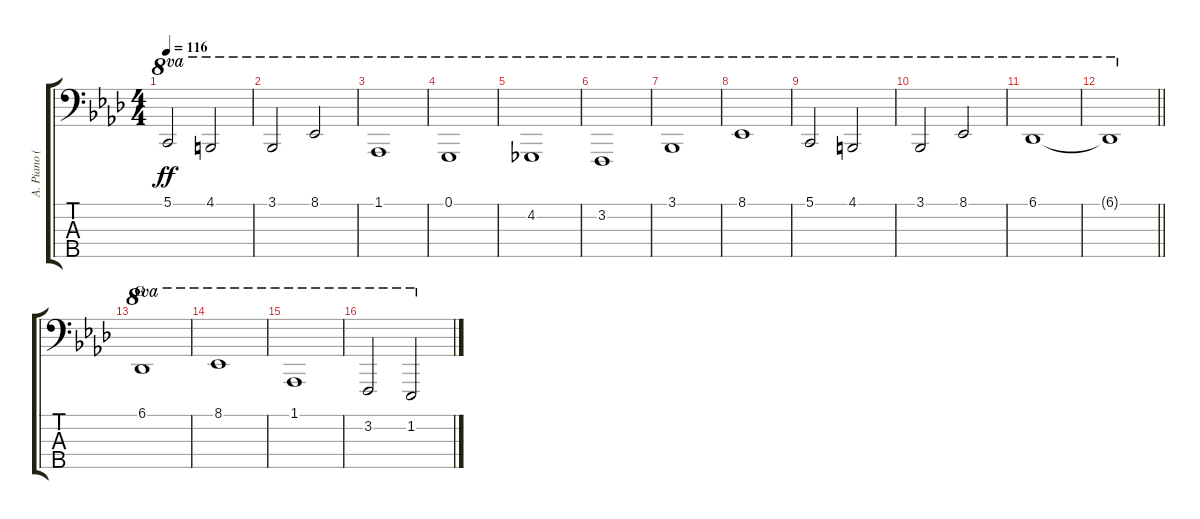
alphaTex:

\track ("A. Piano (Left Hand)" "A. Piano (") {instrument acousticgrandpiano}
\staff {score tabs}
\tuning (G2 D2 A1 E1 B0) {hide}
\ts (4 4)
\tempo 116
\clef f4
\ks ab
5.1.2{ot 8va dy ff} 4.1.2{ot 8va} |
3.1.2{ot 8va} 8.1.2{ot 8va} |
1.1.1{ot 8va} |
0.1.1{ot 8va} |
4.2.1{ot 8va} |
3.2.1{ot 8va} |
3.1.1{ot 8va} |
8.1.1{ot 8va} |
5.1.2{ot 8va} 4.1.2{ot 8va} |
3.1.2{ot 8va} 8.1.2{ot 8va} |
6.1.1{ot 8va} |
\barLineRight lightlight
6.1{t}.1{ot 8va} |
\section ("" "G")
6.1.1{ot 8va} |
8.1.1{ot 8va} |
1.1.1{ot 8va} |
3.2.2{ot 8va} 1.2.2{ot 8va}
